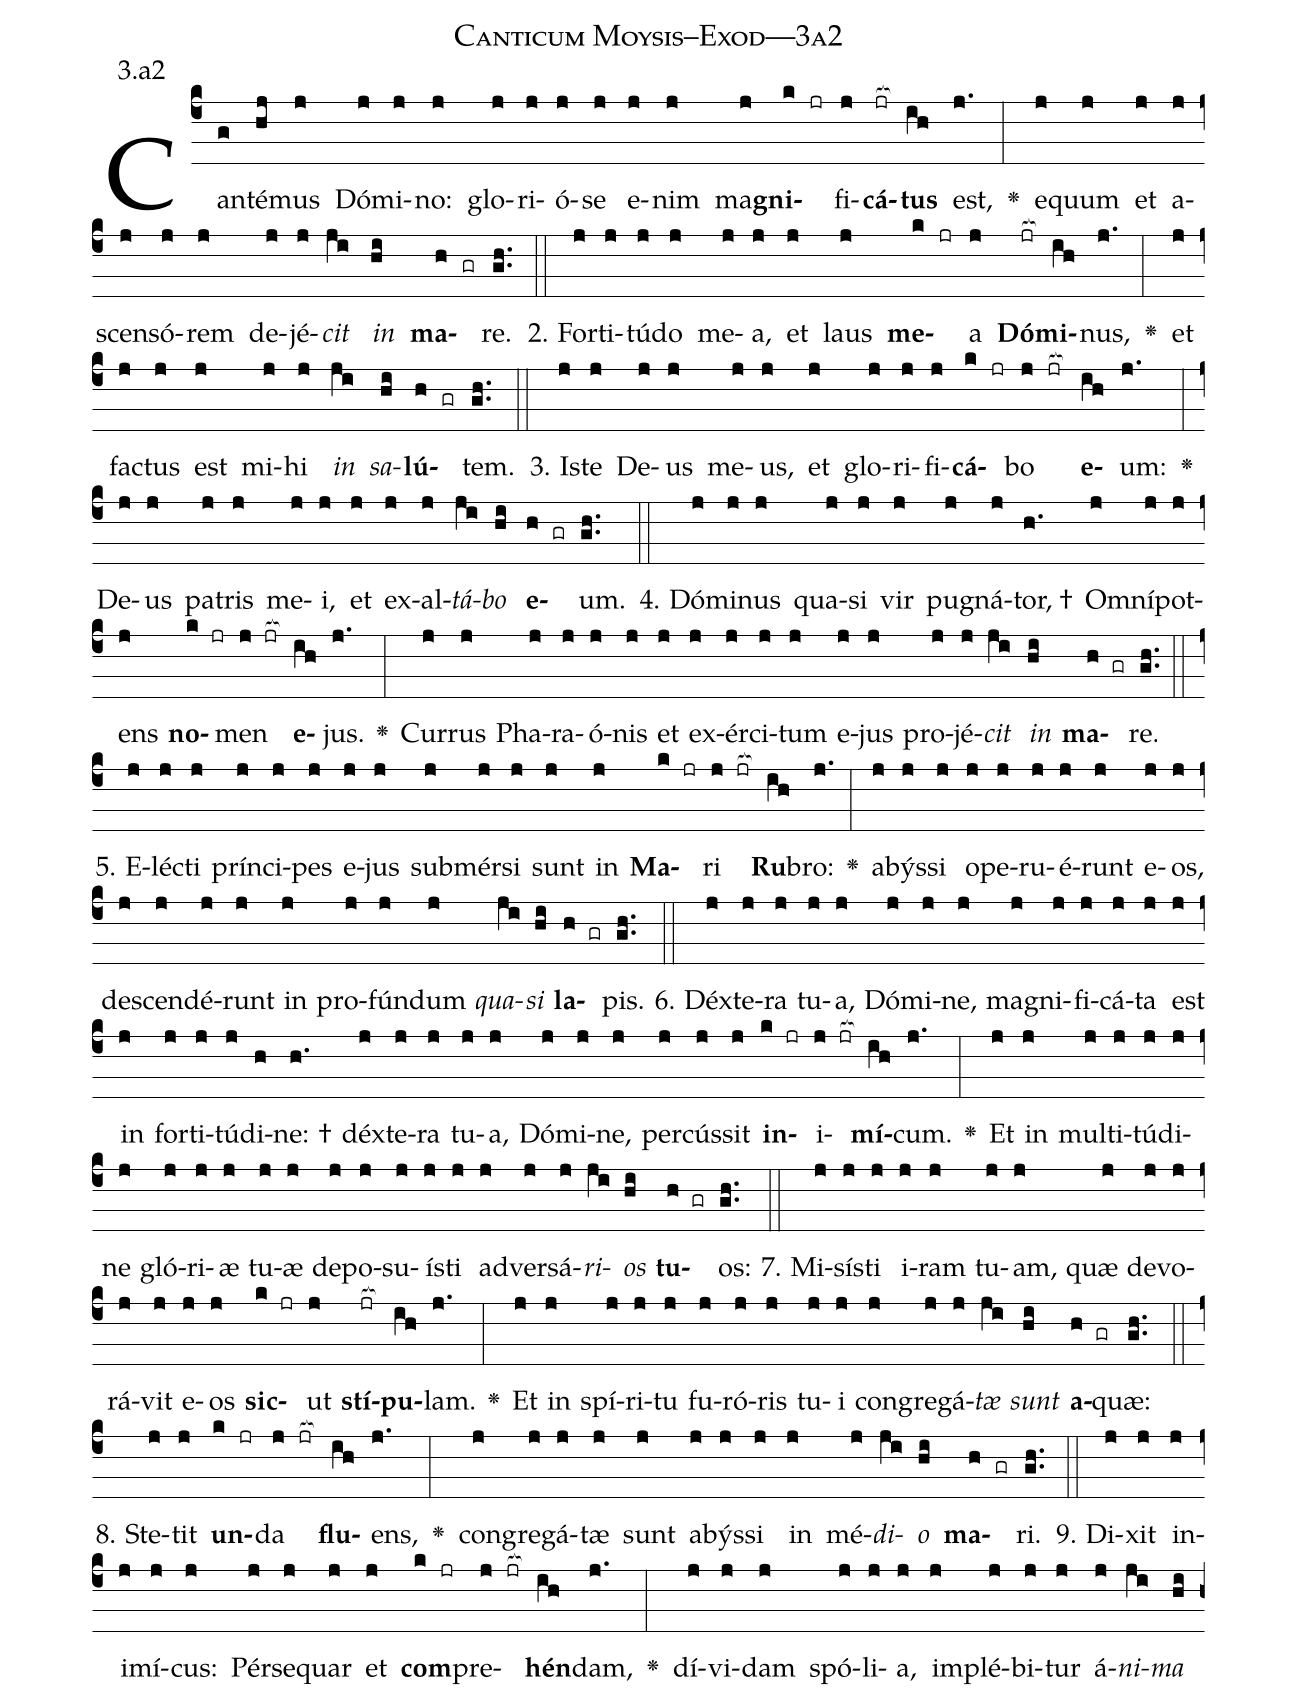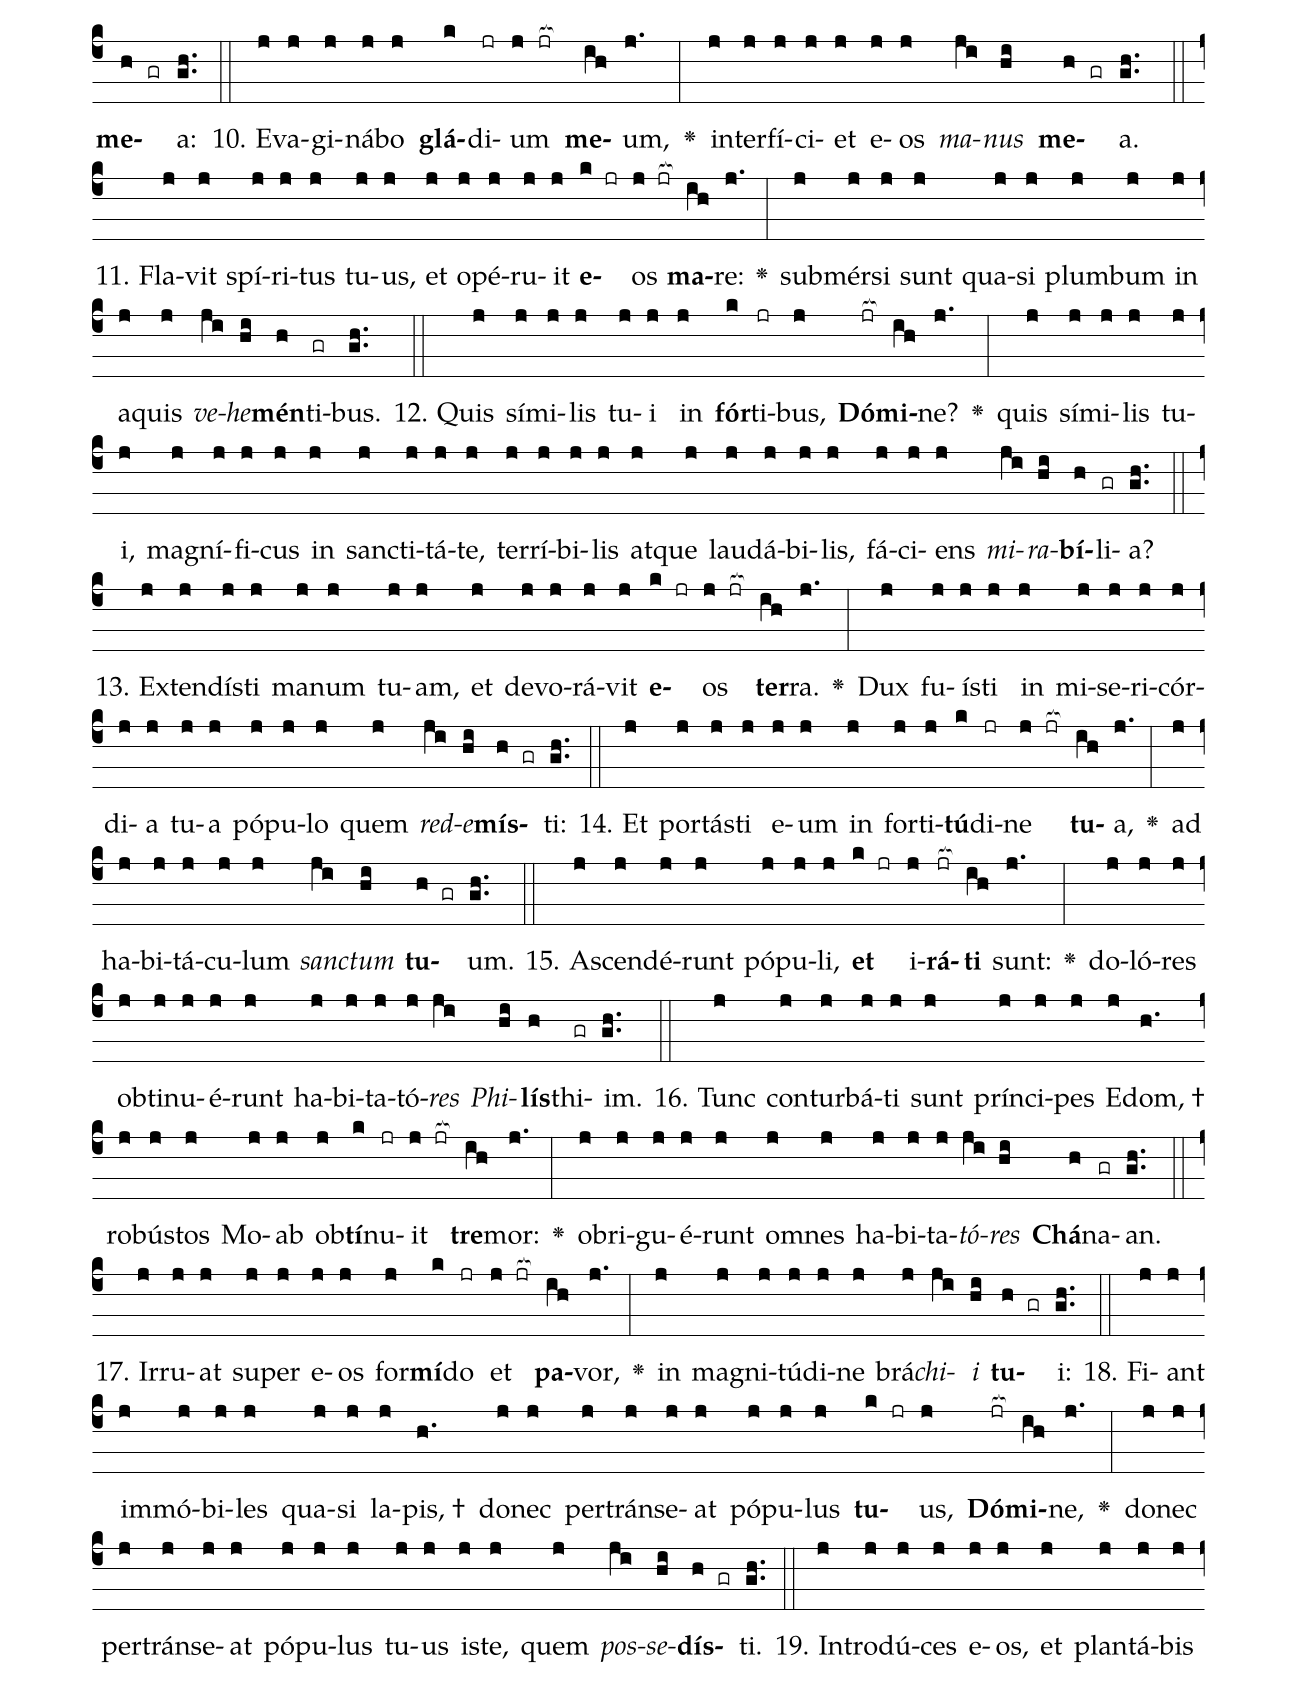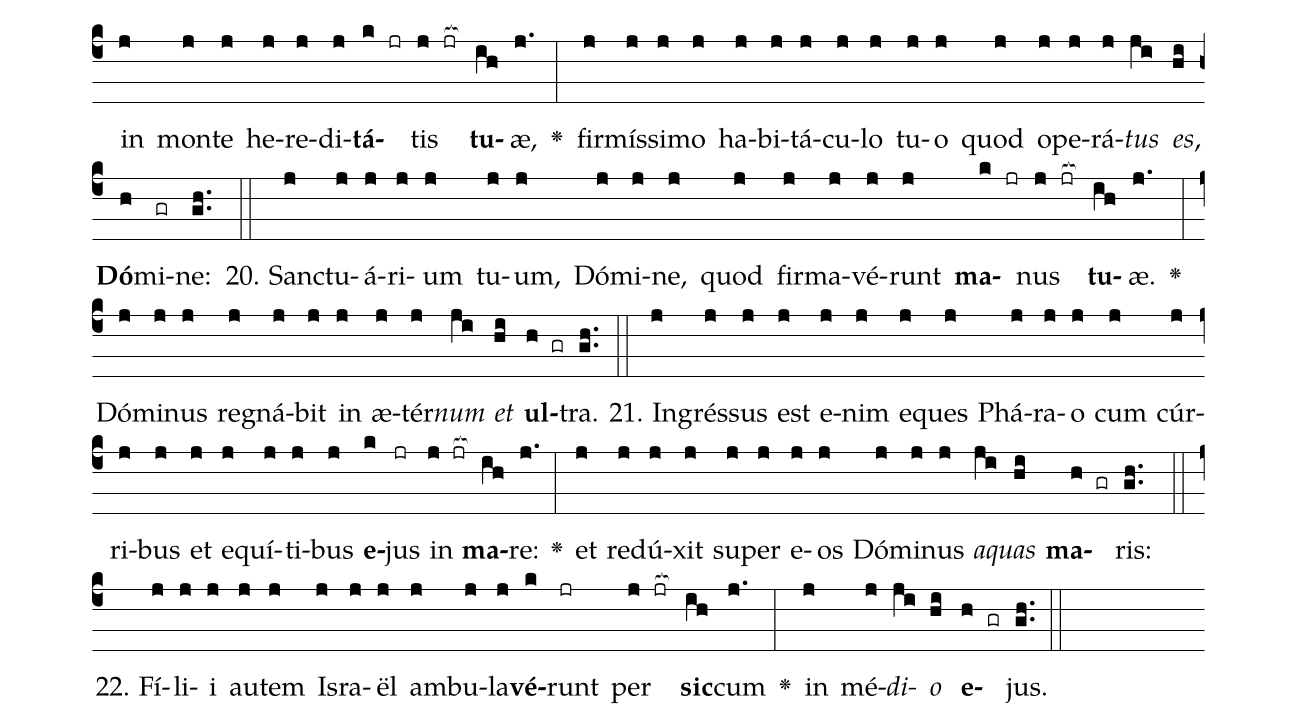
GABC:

name: Canticum Moysis--Exod---3a2;
annotation: 3.a2;
%%
(c4)Can(g)té(hj)mus(j) Dó(j)mi(j)no:(j) glo(j)ri(j)ó(j)se(j) e(j)nim(j) ma(j)<b>gni</b>(k jr)fi(j)<b>cá</b>(jr[ocb:1{])<b>tus</b>(ih[ocb:0}]) est,(j.) <v>\greheightstar</v>(:) e(j)quum(j) et(j) a(j)scen(j)só(j)rem(j) de(j)jé(j)<i>cit</i>(ji) <i>in</i>(hi) <b>ma</b>(h gr)re.(gh..) (::)
2. For(j)ti(j)tú(j)do(j) me(j)a,(j) et(j) laus(j) <b>me</b>(k jr)a(j) <b>Dó</b>(jr[ocb:1{])<b>mi</b>(ih[ocb:0}])nus,(j.) <v>\greheightstar</v>(:) et(j) fac(j)tus(j) est(j) mi(j)hi(j) <i>in</i>(ji) <i>sa</i>(hi)<b>lú</b>(h gr)tem.(gh..) (::)
3. Is(j)te(j) De(j)us(j) me(j)us,(j) et(j) glo(j)ri(j)fi(j)<b>cá</b>(k jr)bo(j jr[ocb:1{]) <b>e</b>(ih[ocb:0}])um:(j.) <v>\greheightstar</v>(:) De(j)us(j) pa(j)tris(j) me(j)i,(j) et(j) ex(j)al(j)<i>tá</i>(ji)<i>bo</i>(hi) <b>e</b>(h gr)um.(gh..) (::)
4. Dó(j)mi(j)nus(j) qua(j)si(j) vir(j) pu(j)gná(j)tor, †(h.) Om(j)ní(j)pot(j)ens(j) <b>no</b>(k jr)men(j jr[ocb:1{]) <b>e</b>(ih[ocb:0}])jus.(j.) <v>\greheightstar</v>(:) Cur(j)rus(j) Pha(j)ra(j)ó(j)nis(j) et(j) ex(j)ér(j)ci(j)tum(j) e(j)jus(j) pro(j)jé(j)<i>cit</i>(ji) <i>in</i>(hi) <b>ma</b>(h gr)re.(gh..) (::)
5. E(j)léc(j)ti(j) prín(j)ci(j)pes(j) e(j)jus(j) sub(j)mér(j)si(j) sunt(j) in(j) <b>Ma</b>(k jr)ri(j jr[ocb:1{]) <b>Ru</b>(ih[ocb:0}])bro:(j.) <v>\greheightstar</v>(:) a(j)býs(j)si(j) o(j)pe(j)ru(j)é(j)runt(j) e(j)os,(j) de(j)scen(j)dé(j)runt(j) in(j) pro(j)fún(j)dum(j) <i>qua</i>(ji)<i>si</i>(hi) <b>la</b>(h gr)pis.(gh..) (::)
6. Déx(j)te(j)ra(j) tu(j)a,(j) Dó(j)mi(j)ne,(j) ma(j)gni(j)fi(j)cá(j)ta(j) est(j) in(j) for(j)ti(j)tú(j)di(h)ne: †(h.) déx(j)te(j)ra(j) tu(j)a,(j) Dó(j)mi(j)ne,(j) per(j)cús(j)sit(j) <b>in</b>(k jr)i(j jr[ocb:1{])<b>mí</b>(ih[ocb:0}])cum.(j.) <v>\greheightstar</v>(:) Et(j) in(j) mul(j)ti(j)tú(j)di(j)ne(j) gló(j)ri(j)æ(j) tu(j)æ(j) de(j)po(j)su(j)ís(j)ti(j) ad(j)ver(j)sá(j)<i>ri</i>(ji)<i>os</i>(hi) <b>tu</b>(h gr)os:(gh..) (::)
7. Mi(j)sís(j)ti(j) i(j)ram(j) tu(j)am,(j) quæ(j) de(j)vo(j)rá(j)vit(j) e(j)os(j) <b>sic</b>(k jr)ut(j) <b>stí</b>(jr[ocb:1{])<b>pu</b>(ih[ocb:0}])lam.(j.) <v>\greheightstar</v>(:) Et(j) in(j) spí(j)ri(j)tu(j) fu(j)ró(j)ris(j) tu(j)i(j) con(j)gre(j)gá(j)<i>tæ</i>(ji) <i>sunt</i>(hi) <b>a</b>(h gr)quæ:(gh..) (::)
8. Ste(j)tit(j) <b>un</b>(k jr)da(j jr[ocb:1{]) <b>flu</b>(ih[ocb:0}])ens,(j.) <v>\greheightstar</v>(:) con(j)gre(j)gá(j)tæ(j) sunt(j) a(j)býs(j)si(j) in(j) mé(j)<i>di</i>(ji)<i>o</i>(hi) <b>ma</b>(h gr)ri.(gh..) (::)
9. Di(j)xit(j) in(j)i(j)mí(j)cus:(j) Pér(j)se(j)quar(j) et(j) <b>com</b>(k jr)pre(j jr[ocb:1{])<b>hén</b>(ih[ocb:0}])dam,(j.) <v>\greheightstar</v>(:) dí(j)vi(j)dam(j) spó(j)li(j)a,(j) im(j)plé(j)bi(j)tur(j) á(j)<i>ni</i>(ji)<i>ma</i>(hi) <b>me</b>(h gr)a:(gh..) (::)
10. E(j)va(j)gi(j)ná(j)bo(j) <b>glá</b>(k)di(jr)um(j jr[ocb:1{]) <b>me</b>(ih[ocb:0}])um,(j.) <v>\greheightstar</v>(:) in(j)ter(j)fí(j)ci(j)et(j) e(j)os(j) <i>ma</i>(ji)<i>nus</i>(hi) <b>me</b>(h gr)a.(gh..) (::)
11. Fla(j)vit(j) spí(j)ri(j)tus(j) tu(j)us,(j) et(j) o(j)pé(j)ru(j)it(j) <b>e</b>(k jr)os(j jr[ocb:1{]) <b>ma</b>(ih[ocb:0}])re:(j.) <v>\greheightstar</v>(:) sub(j)mér(j)si(j) sunt(j) qua(j)si(j) plum(j)bum(j) in(j) a(j)quis(j) <i>ve</i>(ji)<i>he</i>(hi)<b>mén</b>(h)ti(gr)bus.(gh..) (::)
12. Quis(j) sí(j)mi(j)lis(j) tu(j)i(j) in(j) <b>fór</b>(k)ti(jr)bus,(j) <b>Dó</b>(jr[ocb:1{])<b>mi</b>(ih[ocb:0}])ne?(j.) <v>\greheightstar</v>(:) quis(j) sí(j)mi(j)lis(j) tu(j)i,(j) ma(j)gní(j)fi(j)cus(j) in(j) sanc(j)ti(j)tá(j)te,(j) ter(j)rí(j)bi(j)lis(j) at(j)que(j) lau(j)dá(j)bi(j)lis,(j) fá(j)ci(j)ens(j) <i>mi</i>(ji)<i>ra</i>(hi)<b>bí</b>(h)li(gr)a?(gh..) (::)
13. Ex(j)ten(j)dís(j)ti(j) ma(j)num(j) tu(j)am,(j) et(j) de(j)vo(j)rá(j)vit(j) <b>e</b>(k jr)os(j jr[ocb:1{]) <b>ter</b>(ih[ocb:0}])ra.(j.) <v>\greheightstar</v>(:) Dux(j) fu(j)ís(j)ti(j) in(j) mi(j)se(j)ri(j)cór(j)di(j)a(j) tu(j)a(j) pó(j)pu(j)lo(j) quem(j) <i>red</i>(ji)<i>e</i>(hi)<b>mís</b>(h gr)ti:(gh..) (::)
14. Et(j) por(j)tás(j)ti(j) e(j)um(j) in(j) for(j)ti(j)<b>tú</b>(k)di(jr)ne(j jr[ocb:1{]) <b>tu</b>(ih[ocb:0}])a,(j.) <v>\greheightstar</v>(:) ad(j) ha(j)bi(j)tá(j)cu(j)lum(j) <i>sanc</i>(ji)<i>tum</i>(hi) <b>tu</b>(h gr)um.(gh..) (::)
15. A(j)scen(j)dé(j)runt(j) pó(j)pu(j)li,(j) <b>et</b>(k jr) i(j)<b>rá</b>(jr[ocb:1{])<b>ti</b>(ih[ocb:0}]) sunt:(j.) <v>\greheightstar</v>(:) do(j)ló(j)res(j) ob(j)ti(j)nu(j)é(j)runt(j) ha(j)bi(j)ta(j)tó(j)<i>res</i>(ji) <i>Phi</i>(hi)<b>lís</b>(h)thi(gr)im.(gh..) (::)
16. Tunc(j) con(j)tur(j)bá(j)ti(j) sunt(j) prín(j)ci(j)pes(j) E(j)dom, †(h.) ro(j)bús(j)tos(j) Mo(j)ab(j) ob(j)<b>tí</b>(k)nu(jr)it(j jr[ocb:1{]) <b>tre</b>(ih[ocb:0}])mor:(j.) <v>\greheightstar</v>(:) ob(j)ri(j)gu(j)é(j)runt(j) om(j)nes(j) ha(j)bi(j)ta(j)<i>tó</i>(ji)<i>res</i>(hi) <b>Chá</b>(h)na(gr)an.(gh..) (::)
17. Ir(j)ru(j)at(j) su(j)per(j) e(j)os(j) for(j)<b>mí</b>(k)do(jr) et(j jr[ocb:1{]) <b>pa</b>(ih[ocb:0}])vor,(j.) <v>\greheightstar</v>(:) in(j) ma(j)gni(j)tú(j)di(j)ne(j) brá(j)<i>chi</i>(ji)<i>i</i>(hi) <b>tu</b>(h gr)i:(gh..) (::)
18. Fi(j)ant(j) im(j)mó(j)bi(j)les(j) qua(j)si(j) la(j)pis, †(h.) do(j)nec(j) per(j)tráns(j)e(j)at(j) pó(j)pu(j)lus(j) <b>tu</b>(k jr)us,(j) <b>Dó</b>(jr[ocb:1{])<b>mi</b>(ih[ocb:0}])ne,(j.) <v>\greheightstar</v>(:) do(j)nec(j) per(j)tráns(j)e(j)at(j) pó(j)pu(j)lus(j) tu(j)us(j) is(j)te,(j) quem(j) <i>pos</i>(ji)<i>se</i>(hi)<b>dís</b>(h gr)ti.(gh..) (::)
19. In(j)tro(j)dú(j)ces(j) e(j)os,(j) et(j) plan(j)tá(j)bis(j) in(j) mon(j)te(j) he(j)re(j)di(j)<b>tá</b>(k jr)tis(j jr[ocb:1{]) <b>tu</b>(ih[ocb:0}])æ,(j.) <v>\greheightstar</v>(:) fir(j)mís(j)si(j)mo(j) ha(j)bi(j)tá(j)cu(j)lo(j) tu(j)o(j) quod(j) o(j)pe(j)rá(j)<i>tus</i>(ji) <i>es</i>,(hi) <b>Dó</b>(h)mi(gr)ne:(gh..) (::)
20. Sanc(j)tu(j)á(j)ri(j)um(j) tu(j)um,(j) Dó(j)mi(j)ne,(j) quod(j) fir(j)ma(j)vé(j)runt(j) <b>ma</b>(k jr)nus(j jr[ocb:1{]) <b>tu</b>(ih[ocb:0}])æ.(j.) <v>\greheightstar</v>(:) Dó(j)mi(j)nus(j) re(j)gná(j)bit(j) in(j) æ(j)tér(j)<i>num</i>(ji) <i>et</i>(hi) <b>ul</b>(h gr)tra.(gh..) (::)
21. In(j)grés(j)sus(j) est(j) e(j)nim(j) e(j)ques(j) Phá(j)ra(j)o(j) cum(j) cúr(j)ri(j)bus(j) et(j) e(j)quí(j)ti(j)bus(j) <b>e</b>(k)jus(jr) in(j jr[ocb:1{]) <b>ma</b>(ih[ocb:0}])re:(j.) <v>\greheightstar</v>(:) et(j) re(j)dú(j)xit(j) su(j)per(j) e(j)os(j) Dó(j)mi(j)nus(j) <i>a</i>(ji)<i>quas</i>(hi) <b>ma</b>(h gr)ris:(gh..) (::)
22. Fí(j)li(j)i(j) au(j)tem(j) Is(j)ra(j)ël(j) am(j)bu(j)la(j)<b>vé</b>(k)runt(jr) per(j jr[ocb:1{]) <b>sic</b>(ih[ocb:0}])cum(j.) <v>\greheightstar</v>(:) in(j) mé(j)<i>di</i>(ji)<i>o</i>(hi) <b>e</b>(h gr)jus.(gh..) (::)
